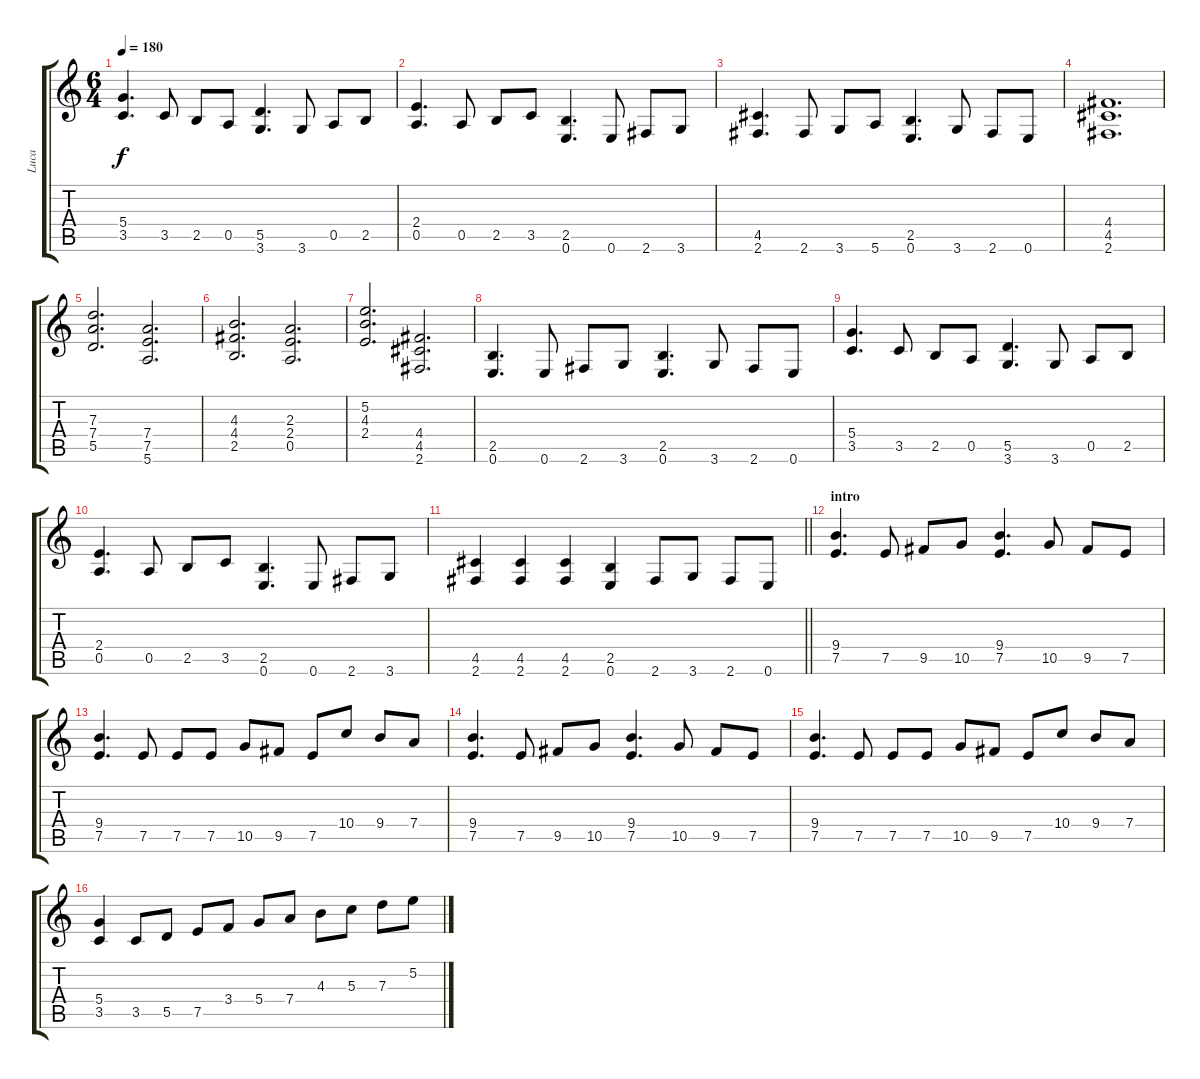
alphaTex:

\track ("Luca" "Luca") {instrument distortionguitar}
\staff {score tabs}
\tuning (E4 B3 G3 D3 A2 E2) {hide}
\ts (6 4)
\tempo 180
\clef g2
\ks c
(5.4 3.5).4{d dy f} 3.5.8 2.5.8 0.5.8 (5.5 3.6).4{d} 3.6.8 0.5.8 2.5.8 |
(2.4 0.5).4{d} 0.5.8 2.5.8 3.5.8 (2.5 0.6).4{d} 0.6.8 2.6.8 3.6.8 |
(4.5 2.6).4{d} 2.6.8 3.6.8 5.6.8 (2.5 0.6).4{d} 3.6.8 2.6.8 0.6.8 |
(4.4 4.5 2.6).1{d} |
(7.3 7.4 5.5).2{d} (7.4 7.5 5.6).2{d} |
(4.3 4.4 2.5).2{d} (2.3 2.4 0.5).2{d} |
(5.2 4.3 2.4).2{d} (4.4 4.5 2.6).2{d} |
(2.5 0.6).4{d} 0.6.8 2.6.8 3.6.8 (2.5 0.6).4{d} 3.6.8 2.6.8 0.6.8 |
(5.4 3.5).4{d} 3.5.8 2.5.8 0.5.8 (5.5 3.6).4{d} 3.6.8 0.5.8 2.5.8 |
(2.4 0.5).4{d} 0.5.8 2.5.8 3.5.8 (2.5 0.6).4{d} 0.6.8 2.6.8 3.6.8 |
\barLineRight lightlight
(4.5 2.6).4 (4.5 2.6).4 (4.5 2.6).4 (2.5 0.6).4 2.6.8 3.6.8 2.6.8 0.6.8 |
\section ("" "intro")
(9.4 7.5).4{d} 7.5.8 9.5.8 10.5.8 (9.4 7.5).4{d} 10.5.8 9.5.8 7.5.8 |
(9.4 7.5).4{d} 7.5.8 7.5.8 7.5.8 10.5.8 9.5.8 7.5.8 10.4.8 9.4.8 7.4.8 |
(9.4 7.5).4{d} 7.5.8 9.5.8 10.5.8 (9.4 7.5).4{d} 10.5.8 9.5.8 7.5.8 |
(9.4 7.5).4{d} 7.5.8 7.5.8 7.5.8 10.5.8 9.5.8 7.5.8 10.4.8 9.4.8 7.4.8 |
(5.4 3.5).4 3.5.8 5.5.8 7.5.8 3.4.8 5.4.8 7.4.8 4.3.8 5.3.8 7.3.8 5.2.8
